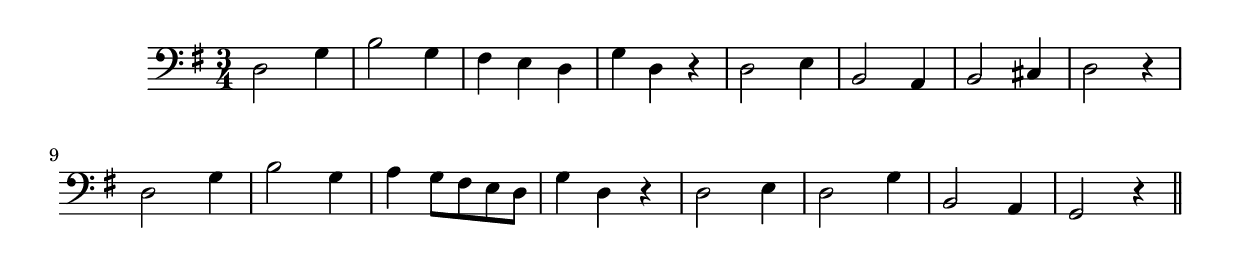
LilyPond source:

\version "2.14.0"
%{\header {
  title = "God is Love, His Mercy Brightens"
  composer = "Ithamar Conkey"
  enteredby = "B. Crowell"
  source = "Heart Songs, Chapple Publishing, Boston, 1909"
}%}
\score{{\key g \major
\time 3/4
%{\tempo 4=110
%}\clef bass
\transpose c g{\relative c {
  g2 c4 | e2 c4 | b4 a g | c g r | g2 a4 | e2 d4 | e2 fis4 | g2 r4 |
  g2 c4 | e2 c4 | d4 c8 b a g | c4 g r | g2 a4 | g2 c4 | e,2 d4 | c2 r4
  \bar "||"
}}

}}